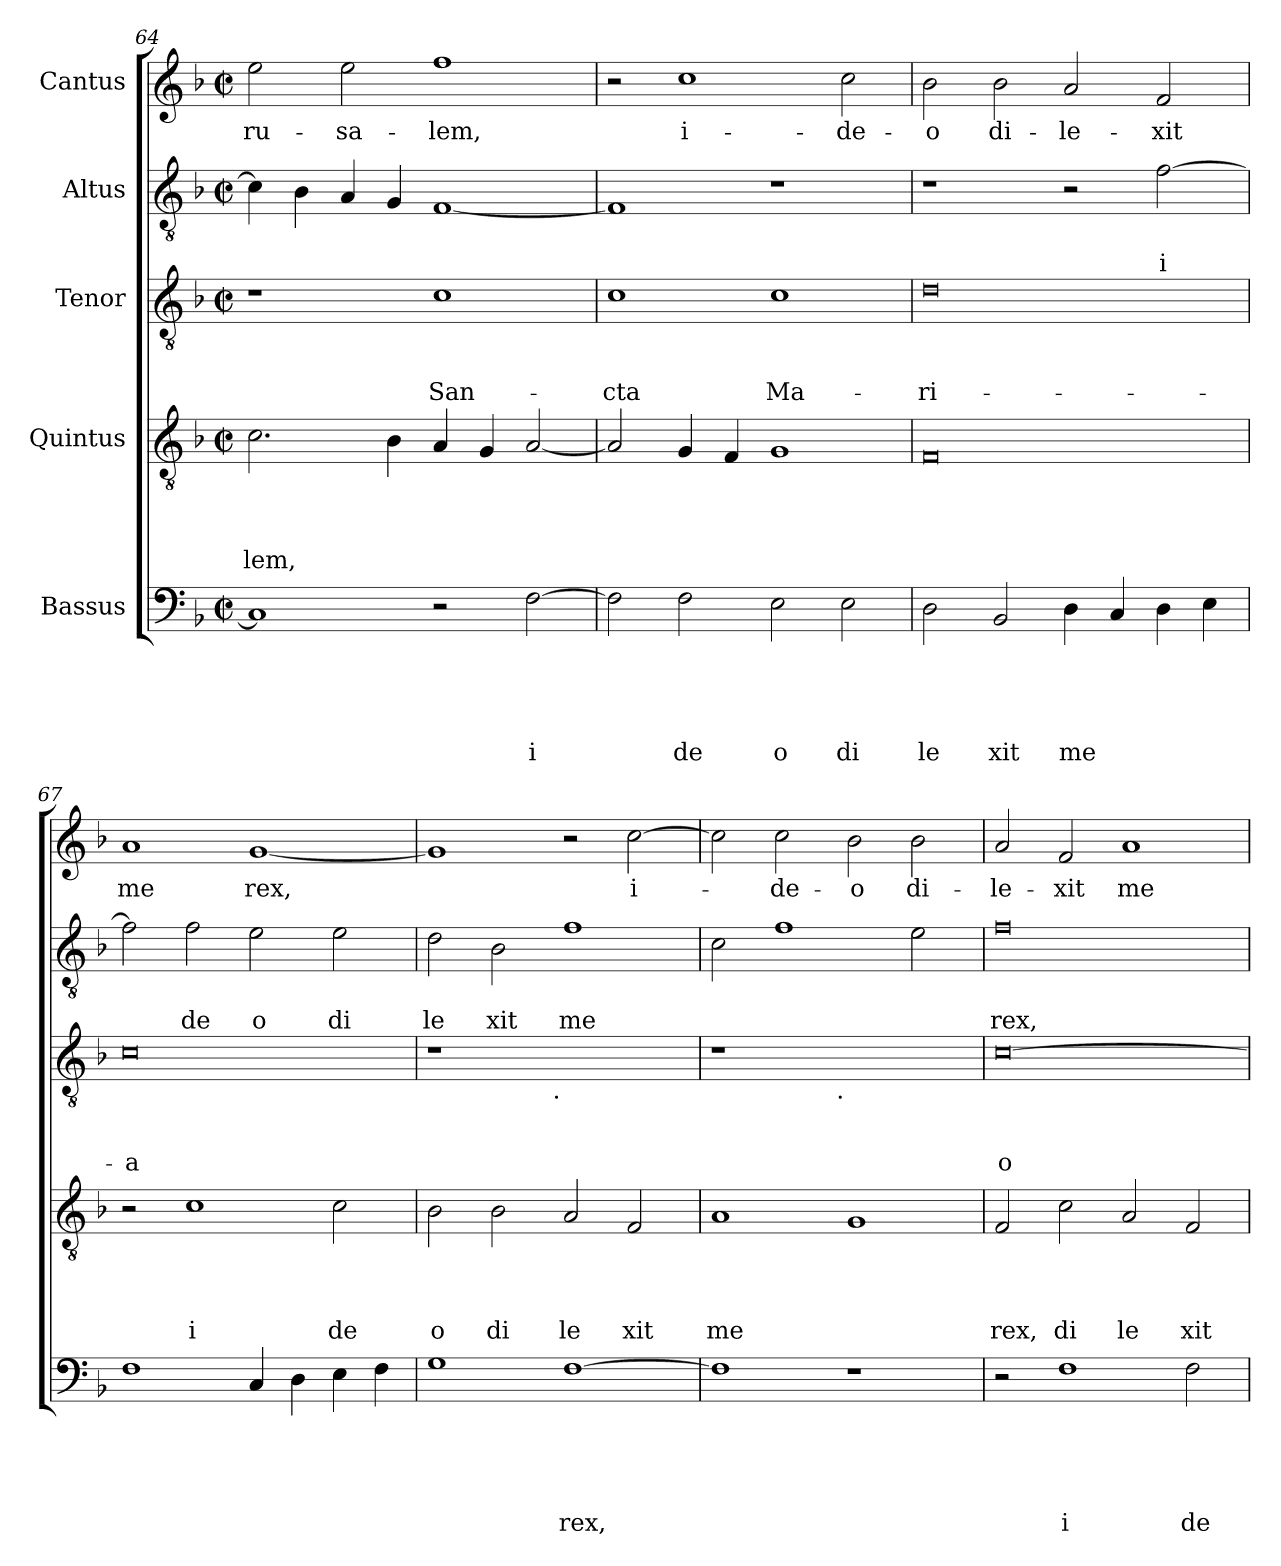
**kern	**text	**text	**text	**text	**text	**kern	**text	**text	**text	**text	**kern	**text	**text	**text	**kern	**text	**text	**kern	**text
*part5	*part5	*part5	*part5	*part5	*part5	*part4	*part4	*part4	*part4	*part4	*part3	*part3	*part3	*part3	*part2	*part2	*part2	*part1	*part1
*staff5	*staff5	*staff5	*staff5	*staff5	*staff5	*staff4	*staff4	*staff4	*staff4	*staff4	*staff3	*staff3	*staff3	*staff3	*staff2	*staff2	*staff2	*staff1	*staff1
*I"Bassus	*	*	*	*	*	*I"Quintus	*	*	*	*	*I"Tenor	*	*	*	*I"Altus	*	*	*I"Cantus	*
*clefF4	*	*	*	*	*	*clefGv2	*	*	*	*	*clefGv2	*	*	*	*clefGv2	*	*	*clefG2	*
*k[b-]	*	*	*	*	*	*k[b-]	*	*	*	*	*k[b-]	*	*	*	*k[b-]	*	*	*k[b-]	*
*F:	*	*	*	*	*	*F:	*	*	*	*	*F:	*	*	*	*F:	*	*	*F:	*
*M2/2	*	*	*	*	*	*M2/2	*	*	*	*	*M2/2	*	*	*	*M2/2	*	*	*M2/2	*
*met(c|)	*	*	*	*	*	*met(c|)	*	*	*	*	*met(c|)	*	*	*	*met(c|)	*	*	*met(c|)	*
=64	=64	=64	=64	=64	=64	=64	=64	=64	=64	=64	=64	=64	=64	=64	=64	=64	=64	=64	=64
!	!	!	!	!	!	!	!	!	!	!LO:LY:b	!	!	!	!	!	!	!	!	!LO:LY:b
1C]	.	.	.	.	.	2.c\	.	.	.	lem,	1r	.	.	.	4c\]	.	.	2ee\	-ru-
.	.	.	.	.	.	.	.	.	.	.	.	.	.	.	4B-\	.	.	.	.
!	!	!	!	!	!	!	!	!	!	!	!	!	!	!	!	!	!	!	!LO:LY:b
.	.	.	.	.	.	.	.	.	.	.	.	.	.	.	4A/	.	.	2ee\	-sa-
.	.	.	.	.	.	4B-\	.	.	.	.	.	.	.	.	4G/	.	.	.	.
!	!	!	!	!	!	!	!	!	!	!	!	!	!	!LO:LY:b	!	!	!	!	!LO:LY:b
2r	.	.	.	.	.	4A/	.	.	.	.	1c	.	.	San-	[<1F	.	.	1ff	-lem,
.	.	.	.	.	.	4G/	.	.	.	.	.	.	.	.	.	.	.	.	.
!	!	!	!	!	!LO:LY:b:rj	!	!	!	!	!	!	!	!	!	!	!	!	!	!
[>2F\	.	.	.	.	i	[<2A/	.	.	.	.	.	.	.	.	.	.	.	.	.
=65	=65	=65	=65	=65	=65	=65	=65	=65	=65	=65	=65	=65	=65	=65	=65	=65	=65	=65	=65
!	!	!	!	!	!	!	!	!	!	!	!	!	!	!LO:LY:b	!	!	!	!	!
2F\]	.	.	.	.	.	2A/]	.	.	.	.	1c	.	.	-cta	1F]	.	.	2r	.
!	!	!	!	!	!LO:LY:b	!	!	!	!	!	!	!	!	!	!	!	!	!	!LO:LY:b
2F\	.	.	.	.	de	4G/	.	.	.	.	.	.	.	.	.	.	.	1cc	i-
.	.	.	.	.	.	4F/	.	.	.	.	.	.	.	.	.	.	.	.	.
!	!	!	!	!	!LO:LY:b	!	!	!	!	!	!	!	!	!LO:LY:b	!	!	!	!	!
2E\	.	.	.	.	o	1G	.	.	.	.	1c	.	.	Ma-	1r	.	.	.	.
!	!	!	!	!	!LO:LY:b	!	!	!	!	!	!	!	!	!	!	!	!	!	!LO:LY:b
2E\	.	.	.	.	di	.	.	.	.	.	.	.	.	.	.	.	.	2cc\	-de-
=66	=66	=66	=66	=66	=66	=66	=66	=66	=66	=66	=66	=66	=66	=66	=66	=66	=66	=66	=66
!	!	!	!	!	!LO:LY:b	!	!	!	!	!	!	!	!	!LO:LY:b	!	!	!	!	!LO:LY:b
2D\	.	.	.	.	le	0F	.	.	.	.	0d	.	.	-ri-	1r	.	.	2b-\	-o
!	!	!	!	!	!LO:LY:b	!	!	!	!	!	!	!	!	!	!	!	!	!	!LO:LY:b
2BB-/	.	.	.	.	xit	.	.	.	.	.	.	.	.	.	.	.	.	2b-\	di-
!	!	!	!	!	!LO:LY:b	!	!	!	!	!	!	!	!	!	!	!	!	!	!LO:LY:b
4D\	.	.	.	.	me	.	.	.	.	.	.	.	.	.	2r	.	.	2a/	-le-
4C/	.	.	.	.	.	.	.	.	.	.	.	.	.	.	.	.	.	.	.
!	!	!	!	!	!	!	!	!	!	!	!	!	!	!	!	!	!LO:LY:b:rj	!	!LO:LY:b
4D\	.	.	.	.	.	.	.	.	.	.	.	.	.	.	[>2f\	.	i	2f/	-xit
4E\	.	.	.	.	.	.	.	.	.	.	.	.	.	.	.	.	.	.	.
=67	=67	=67	=67	=67	=67	=67	=67	=67	=67	=67	=67	=67	=67	=67	=67	=67	=67	=67	=67
!	!	!	!	!	!	!	!	!	!	!	!	!	!	!LO:LY:b	!	!	!	!	!LO:LY:b
1F	.	.	.	.	.	2r	.	.	.	.	0c	.	.	-a	2f\]	.	.	1a	me
!	!	!	!	!	!	!	!	!	!	!LO:LY:b	!	!	!	!	!	!	!LO:LY:b	!	!
.	.	.	.	.	.	1c	.	.	.	i	.	.	.	.	2f\	.	de	.	.
!	!	!	!	!	!	!	!	!	!	!	!	!	!	!	!	!	!LO:LY:b	!	!LO:LY:b
4C/	.	.	.	.	.	.	.	.	.	.	.	.	.	.	2e\	.	o	[<1g	rex,
4D\	.	.	.	.	.	.	.	.	.	.	.	.	.	.	.	.	.	.	.
!	!	!	!	!	!	!	!	!	!	!LO:LY:b	!	!	!	!	!	!	!LO:LY:b	!	!
4E\	.	.	.	.	.	2c\	.	.	.	de	.	.	.	.	2e\	.	di	.	.
4F\	.	.	.	.	.	.	.	.	.	.	.	.	.	.	.	.	.	.	.
!!LO:LB:g=z
=68	=68	=68	=68	=68	=68	=68	=68	=68	=68	=68	=68	=68	=68	=68	=68	=68	=68	=68	=68
!	!	!	!	!	!	!	!	!	!	!LO:LY:b	!	!	!	!	!	!	!LO:LY:b	!	!
*	*	*	*	*	*	*	*	*	*	*	*^	*	*	*	*	*	*	*	*
1G	.	.	.	.	.	2B-\	.	.	.	o	1r	2ryy	.	.	.	2d\	.	le	1g]	.
!	!	!	!	!	!	!	!	!	!	!LO:LY:b	!	!	!	!	!	!	!	!LO:LY:b	!	!
.	.	.	.	.	.	2B-\	.	.	.	di	.	4...ryy	.	.	.	2B-\	.	xit	.	.
!	!	!	!	!	!	!	!	!	!	!	!	!LO:TX:b:t=.	!	!	!	!	!	!	!	!
.	.	.	.	.	.	.	.	.	.	.	.	1ryy	.	.	.	.	.	.	.	.
!	!	!	!	!	!LO:LY:b	!	!	!	!	!LO:LY:b	!	!	!	!	!	!	!	!LO:LY:b	!	!
[>1F	.	.	.	.	rex,	2A/	.	.	.	le	1ryy	.	.	.	.	1f	.	me	2r	.
!	!	!	!	!	!	!	!	!	!	!LO:LY:b	!	!	!	!	!	!	!	!	!	!LO:LY:b:rj
.	.	.	.	.	.	2F/	.	.	.	xit	.	.	.	.	.	.	.	.	[>2cc\	i-
.	.	.	.	.	.	.	.	.	.	.	.	32ryy	.	.	.	.	.	.	.	.
=69	=69	=69	=69	=69	=69	=69	=69	=69	=69	=69	=69	=69	=69	=69	=69	=69	=69	=69	=69	=69
!	!	!	!	!	!	!	!	!	!	!LO:LY:b	!	!	!	!	!	!	!	!	!	!
1F]	.	.	.	.	.	1A	.	.	.	me	1r	2ryy	.	.	.	2c\	.	.	2cc\]	.
!	!	!	!	!	!	!	!	!	!	!	!	!	!	!	!	!	!	!	!	!LO:LY:b
.	.	.	.	.	.	.	.	.	.	.	.	4...ryy	.	.	.	1f	.	.	2cc\	-de-
!	!	!	!	!	!	!	!	!	!	!	!	!LO:TX:b:t=.	!	!	!	!	!	!	!	!
.	.	.	.	.	.	.	.	.	.	.	.	1ryy	.	.	.	.	.	.	.	.
!	!	!	!	!	!	!	!	!	!	!	!	!	!	!	!	!	!	!	!	!LO:LY:b
1r	.	.	.	.	.	1G	.	.	.	.	1ryy	.	.	.	.	.	.	.	2b-\	-o
!	!	!	!	!	!	!	!	!	!	!	!	!	!	!	!	!	!	!	!	!LO:LY:b
.	.	.	.	.	.	.	.	.	.	.	.	.	.	.	.	2e\	.	.	2b-\	di-
.	.	.	.	.	.	.	.	.	.	.	.	32ryy	.	.	.	.	.	.	.	.
=70	=70	=70	=70	=70	=70	=70	=70	=70	=70	=70	=70	=70	=70	=70	=70	=70	=70	=70	=70	=70
!	!	!	!	!	!	!	!	!	!	!LO:LY:b	!	!	!	!	!LO:LY:b:rj	!	!	!LO:LY:b	!	!LO:LY:b
*	*	*	*	*	*	*	*	*	*	*	*v	*v	*	*	*	*	*	*	*	*
2r	.	.	.	.	.	2F/	.	.	.	rex,	[>0c	.	.	o-	0f	.	rex,	2a/	-le-
!	!	!	!	!	!LO:LY:b	!	!	!	!	!LO:LY:b	!	!	!	!	!	!	!	!	!LO:LY:b
1F	.	.	.	.	i	2c\	.	.	.	di	.	.	.	.	.	.	.	2f/	-xit
!	!	!	!	!	!	!	!	!	!	!LO:LY:b	!	!	!	!	!	!	!	!	!LO:LY:b
.	.	.	.	.	.	2A/	.	.	.	le	.	.	.	.	.	.	.	1a	me
!	!	!	!	!	!LO:LY:b	!	!	!	!	!LO:LY:b	!	!	!	!	!	!	!	!	!
2F\	.	.	.	.	de	2F/	.	.	.	xit	.	.	.	.	.	.	.	.	.
=	=	=	=	=	=	=	=	=	=	=	=	=	=	=	=	=	=	=	=
*-	*-	*-	*-	*-	*-	*-	*-	*-	*-	*-	*-	*-	*-	*-	*-	*-	*-	*-	*-
